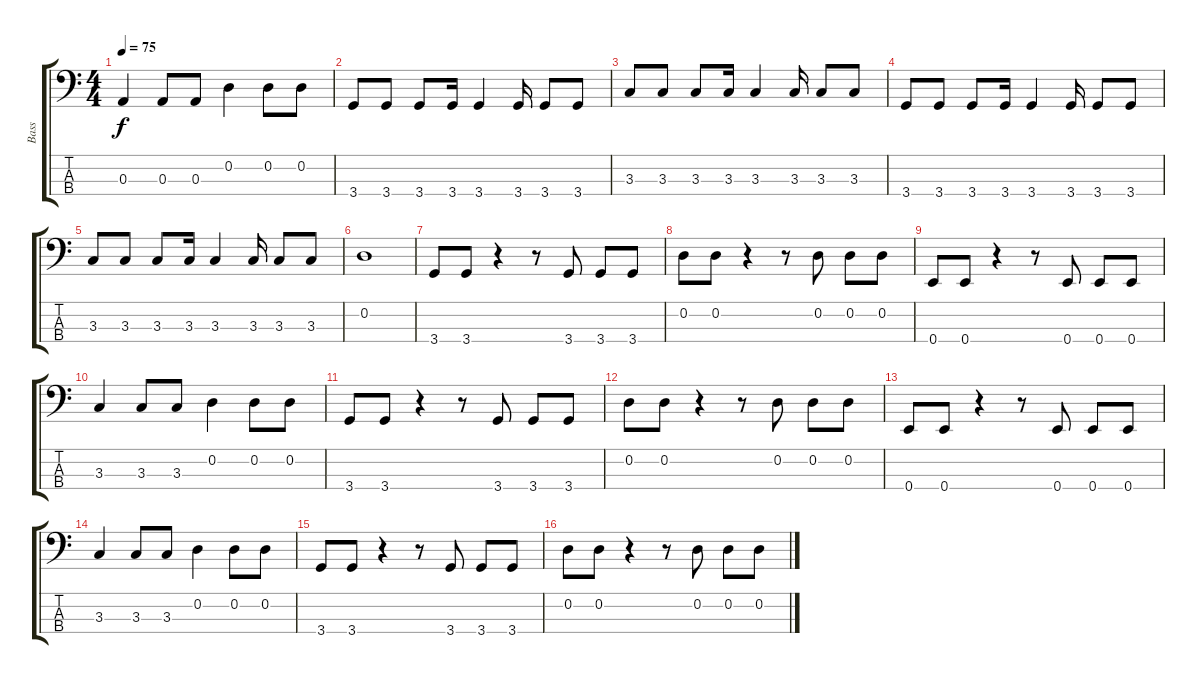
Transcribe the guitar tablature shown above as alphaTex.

\track ("Bass" "Bass") {instrument electricbassfinger}
\staff {score tabs}
\tuning (G2 D2 A1 E1) {hide}
\ts (4 4)
\tempo 75
\clef f4
\ks c
0.3.4{dy f} 0.3.8 0.3.8 0.2.4 0.2.8 0.2.8 |
3.4.8 3.4.8 3.4.8 3.4.16 3.4.4 3.4.16 3.4.8 3.4.8 |
3.3.8 3.3.8 3.3.8 3.3.16 3.3.4 3.3.16 3.3.8 3.3.8 |
3.4.8 3.4.8 3.4.8 3.4.16 3.4.4 3.4.16 3.4.8 3.4.8 |
3.3.8 3.3.8 3.3.8 3.3.16 3.3.4 3.3.16 3.3.8 3.3.8 |
0.2.1 |
3.4.8 3.4.8 r.4 r.8 3.4.8 3.4.8 3.4.8 |
0.2.8 0.2.8 r.4 r.8 0.2.8 0.2.8 0.2.8 |
0.4.8 0.4.8 r.4 r.8 0.4.8 0.4.8 0.4.8 |
3.3.4 3.3.8 3.3.8 0.2.4 0.2.8 0.2.8 |
3.4.8 3.4.8 r.4 r.8 3.4.8 3.4.8 3.4.8 |
0.2.8 0.2.8 r.4 r.8 0.2.8 0.2.8 0.2.8 |
0.4.8 0.4.8 r.4 r.8 0.4.8 0.4.8 0.4.8 |
3.3.4 3.3.8 3.3.8 0.2.4 0.2.8 0.2.8 |
3.4.8 3.4.8 r.4 r.8 3.4.8 3.4.8 3.4.8 |
0.2.8 0.2.8 r.4 r.8 0.2.8 0.2.8 0.2.8
